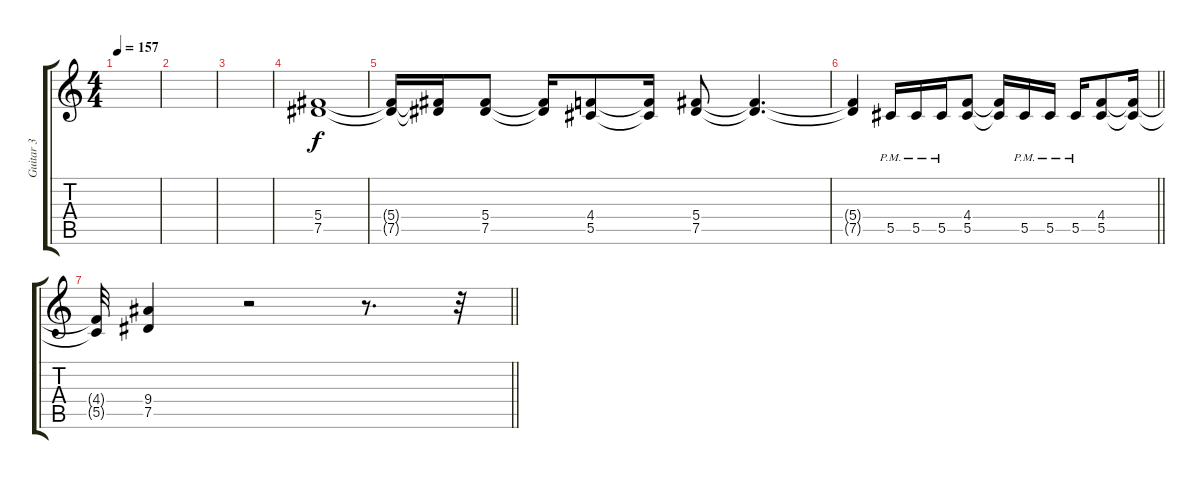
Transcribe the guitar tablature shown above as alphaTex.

\track ("Guitar 3" "Guitar 3") {instrument distortionguitar}
\staff {score tabs}
\tuning (Eb4 Bb3 Gb3 Db3 Ab2 Eb2) {hide}
\ts (4 4)
\tempo 157
\clef g2
\ks c
|
|
|
(5.4 7.5).1 |
(5.4{t} 7.5{t}).16 (5.4{t} 7.5{t}).16 (5.4 7.5).8 (5.4{t} 7.5{t}).16 (4.4 5.5).8 (4.4{t} 5.5{t}).16 (5.4 7.5).8 (5.4{t} 7.5{t}).4{d} |
\barLineRight lightlight
(5.4{t} 7.5{t}).4 5.5{pm}.16 5.5{pm}.16 5.5{pm}.16 (4.4 5.5).8 (4.4{t} 5.5{t}).16 5.5{pm}.16 5.5{pm}.16 5.5{pm}.16 (4.4 5.5).8 (4.4{t} 5.5{t}).16 |
\barLineRight lightlight
(4.4{t} 5.5{t}).32 (9.4 7.5).4 r.2 r.8{d} r.32
